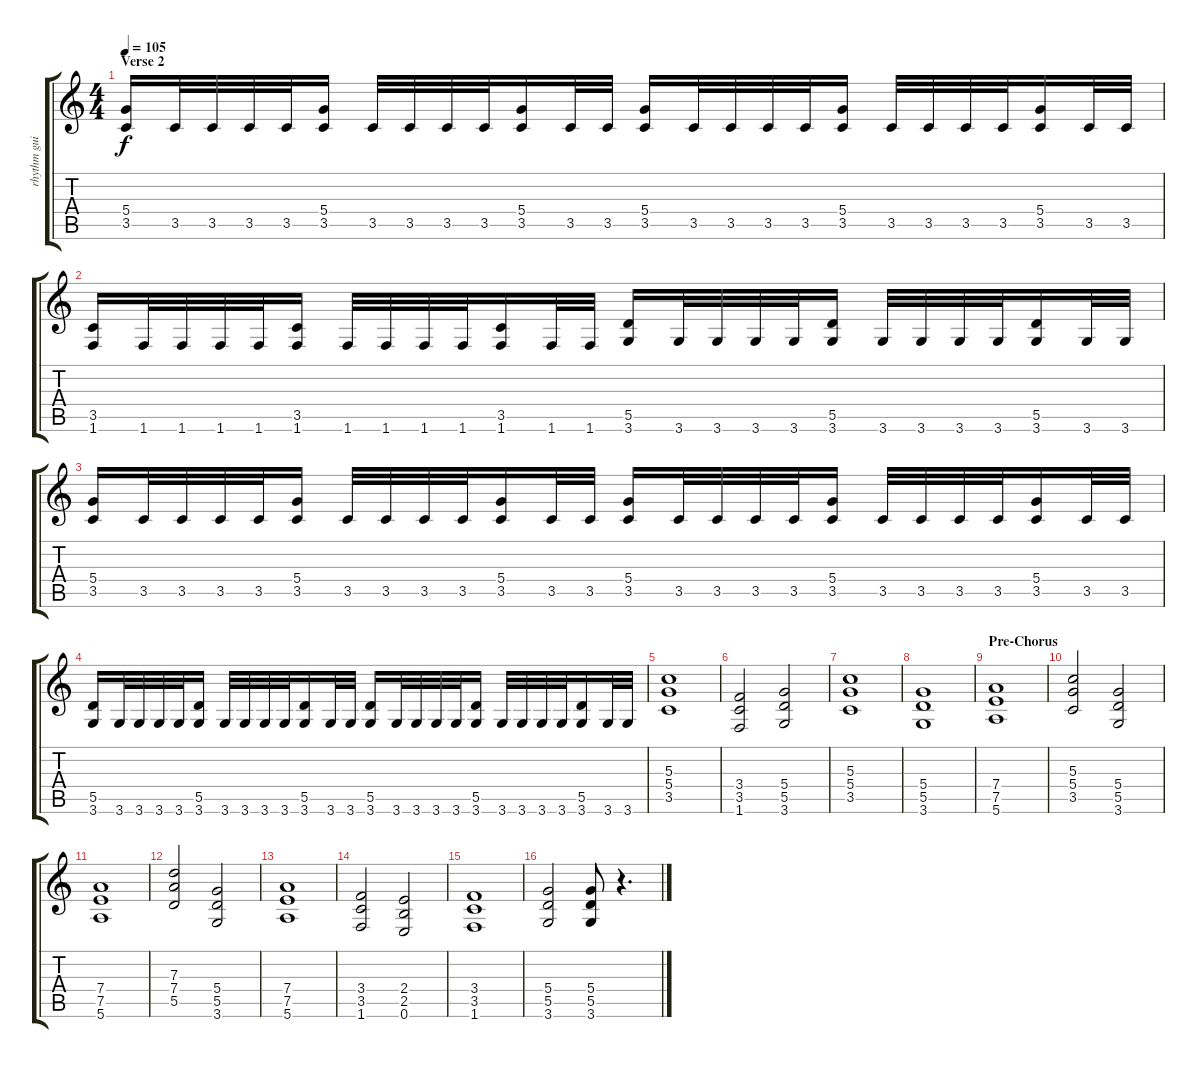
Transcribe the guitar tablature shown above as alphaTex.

\track ("rhythm guitar 2" "rhythm gui") {instrument overdrivenguitar}
\staff {score tabs}
\tuning (E4 B3 G3 D3 A2 E2) {hide}
\ts (4 4)
\section ("" "Verse 2")
\tempo 105
\clef g2
\ks c
(5.4 3.5).16{dy f} 3.5.32 3.5.32 3.5.32 3.5.32 (5.4 3.5).16 3.5.32 3.5.32 3.5.32 3.5.32 (5.4 3.5).16 3.5.32 3.5.32 (5.4 3.5).16 3.5.32 3.5.32 3.5.32 3.5.32 (5.4 3.5).16 3.5.32 3.5.32 3.5.32 3.5.32 (5.4 3.5).16 3.5.32 3.5.32 |
(3.5 1.6).16 1.6.32 1.6.32 1.6.32 1.6.32 (3.5 1.6).16 1.6.32 1.6.32 1.6.32 1.6.32 (3.5 1.6).16 1.6.32 1.6.32 (5.5 3.6).16 3.6.32 3.6.32 3.6.32 3.6.32 (5.5 3.6).16 3.6.32 3.6.32 3.6.32 3.6.32 (5.5 3.6).16 3.6.32 3.6.32 |
(5.4 3.5).16 3.5.32 3.5.32 3.5.32 3.5.32 (5.4 3.5).16 3.5.32 3.5.32 3.5.32 3.5.32 (5.4 3.5).16 3.5.32 3.5.32 (5.4 3.5).16 3.5.32 3.5.32 3.5.32 3.5.32 (5.4 3.5).16 3.5.32 3.5.32 3.5.32 3.5.32 (5.4 3.5).16 3.5.32 3.5.32 |
(5.5 3.6).16 3.6.32 3.6.32 3.6.32 3.6.32 (5.5 3.6).16 3.6.32 3.6.32 3.6.32 3.6.32 (5.5 3.6).16 3.6.32 3.6.32 (5.5 3.6).16 3.6.32 3.6.32 3.6.32 3.6.32 (5.5 3.6).16 3.6.32 3.6.32 3.6.32 3.6.32 (5.5 3.6).16 3.6.32 3.6.32 |
\section ("" "")
(5.3 5.4 3.5).1 |
(3.4 3.5 1.6).2 (5.4 5.5 3.6).2 |
(5.3 5.4 3.5).1 |
(5.4 5.5 3.6).1 |
\section ("" "Pre-Chorus")
(7.4 7.5 5.6).1 |
(5.3 5.4 3.5).2 (5.4 5.5 3.6).2 |
(7.4 7.5 5.6).1 |
(7.3 7.4 5.5).2 (5.4 5.5 3.6).2 |
(7.4 7.5 5.6).1 |
(3.4 3.5 1.6).2 (2.4 2.5 0.6).2 |
(3.4 3.5 1.6).1 |
(5.4 5.5 3.6).2 (5.4 5.5 3.6).8 r.4{d}
